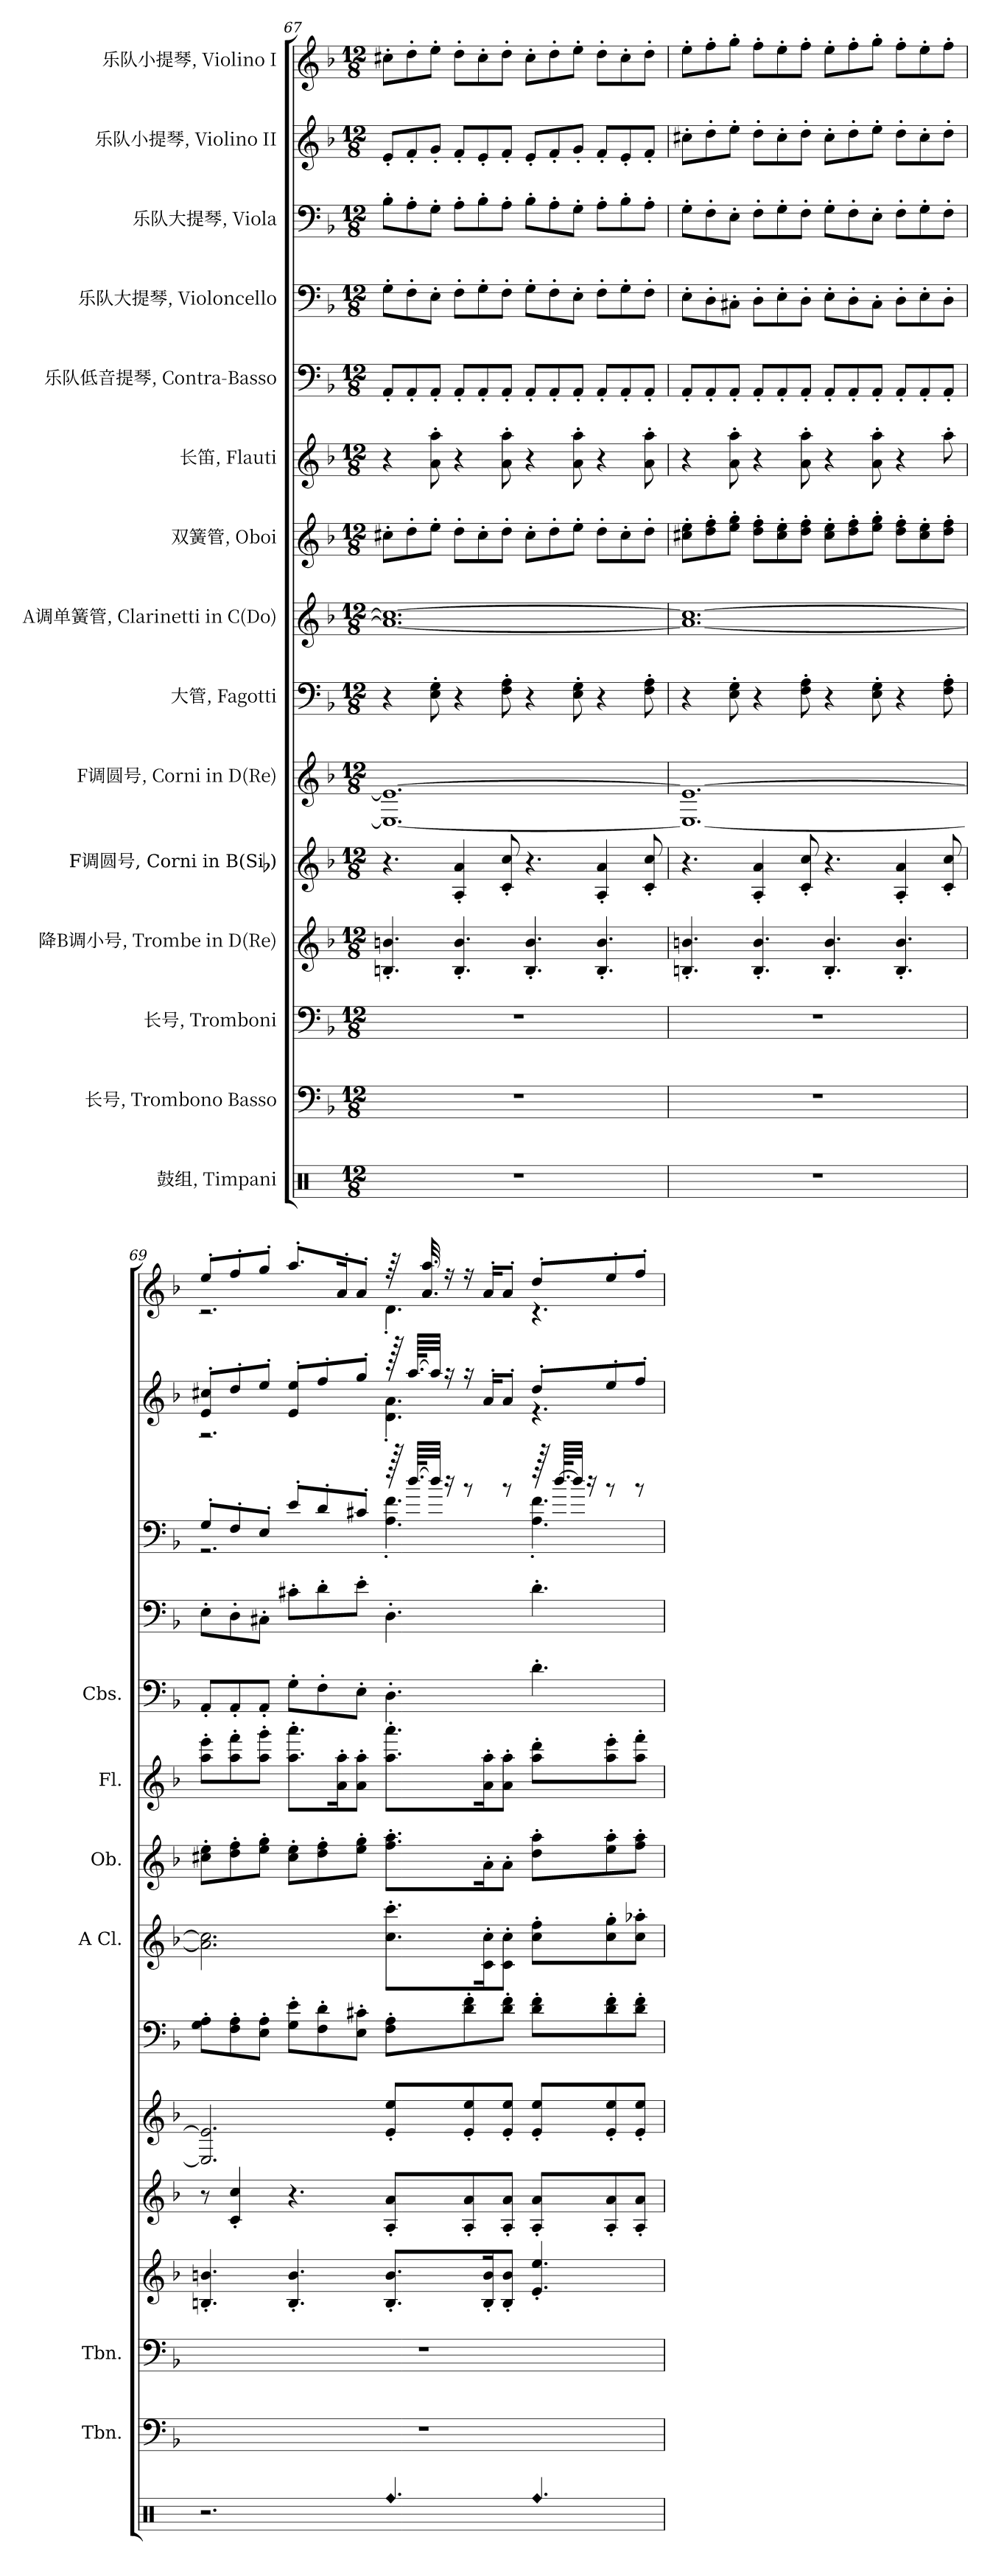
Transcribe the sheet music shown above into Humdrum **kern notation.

**kern	**kern	**kern	**kern	**kern	**kern	**kern	**kern	**kern	**kern	**kern	**kern	**kern	**kern	**kern
*part15	*part14	*part13	*part12	*part11	*part10	*part9	*part8	*part7	*part6	*part5	*part4	*part3	*part2	*part1
*staff15	*staff14	*staff13	*staff12	*staff11	*staff10	*staff9	*staff8	*staff7	*staff6	*staff5	*staff4	*staff3	*staff2	*staff1
*I"鼓组, Timpani	*I"长号, Trombono Basso	*I"长号, Tromboni	*I"降B调小号, Trombe in D(Re)	*I"F调圆号, Corni in B(Si-flat)	*I"F调圆号, Corni in D(Re)	*I"大管, Fagotti	*I"A调单簧管, Clarinetti in C(Do)	*I"双簧管, Oboi	*I"长笛, Flauti	*I"乐队低音提琴, Contra-Basso	*I"乐队大提琴, Violoncello	*I"乐队大提琴, Viola	*I"乐队小提琴, Violino II	*I"乐队小提琴, Violino I
*	*I'Tbn.	*I'Tbn.	*	*	*	*	*I'A Cl.	*I'Ob.	*I'Fl.	*I'Cbs.	*	*	*	*
!!LO:PB:g=z
*clefX	*clefF4	*clefF4	*clefG2	*clefG2	*clefG2	*clefF4	*clefG2	*clefG2	*clefG2	*clefF4	*clefF4	*clefF4	*clefG2	*clefG2
*	*	*	*ITrd1c2	*ITrd4c7	*ITrd4c7	*	*ITrd2c3	*	*	*ITrd7c12	*	*	*	*
*k[]	*k[b-]	*k[b-]	*k[b-e-a-]	*k[b-e-]	*k[b-e-]	*k[b-]	*k[f#c#]	*k[b-]	*k[b-]	*k[b-]	*k[b-]	*k[b-]	*k[b-]	*k[b-]
*M12/8	*M12/8	*M12/8	*M12/8	*M12/8	*M12/8	*M12/8	*M12/8	*M12/8	*M12/8	*M12/8	*M12/8	*M12/8	*M12/8	*M12/8
=67	=67	=67	=67	=67	=67	=67	=67	=67	=67	=67	=67	=67	=67	=67
1.r	1.r	1.r	4.An/' 4.an/'	4.r	1.AA_ 1.A_	4r	1.f_ 1.a_	8cc#X'\L	4r	8AAA'/L	8G'\L	8B-'\L	8e'/L	8cc#X'\L
.	.	.	.	.	.	.	.	8dd'\	.	8AAA'/	8F'\	8A'\	8f'/	8dd'\
.	.	.	.	.	.	8E\' 8G\'	.	8ee'\J	8a\' 8aa\'	8AAA'/J	8E'\J	8G'\J	8g'/J	8ee'\J
.	.	.	4.A/' 4.a/'	4D/' 4d/'	.	4r	.	8dd'\L	4r	8AAA'/L	8F'\L	8A'\L	8f'/L	8dd'\L
.	.	.	.	.	.	.	.	8cc#'\	.	8AAA'/	8G'\	8B-'\	8e'/	8cc#'\
.	.	.	.	8F/' 8f/'	.	8F\' 8A\'	.	8dd'\J	8a\' 8aa\'	8AAA'/J	8F'\J	8A'\J	8f'/J	8dd'\J
*	*	*	*	*	*	*	*	*	*	*	*	*	*	*MM171
.	.	.	4.A/' 4.a/'	4.r	.	4r	.	8cc#'\L	4r	8AAA'/L	8G'\L	8B-'\L	8e'/L	8cc#'\L
.	.	.	.	.	.	.	.	8dd'\	.	8AAA'/	8F'\	8A'\	8f'/	8dd'\
.	.	.	.	.	.	8E\' 8G\'	.	8ee'\J	8a\' 8aa\'	8AAA'/J	8E'\J	8G'\J	8g'/J	8ee'\J
.	.	.	4.A/' 4.a/'	4D/' 4d/'	.	4r	.	8dd'\L	4r	8AAA'/L	8F'\L	8A'\L	8f'/L	8dd'\L
.	.	.	.	.	.	.	.	8cc#'\	.	8AAA'/	8G'\	8B-'\	8e'/	8cc#'\
.	.	.	.	8F/' 8f/'	.	8F\' 8A\'	.	8dd'\J	8a\' 8aa\'	8AAA'/J	8F'\J	8A'\J	8f'/J	8dd'\J
=68	=68	=68	=68	=68	=68	=68	=68	=68	=68	=68	=68	=68	=68	=68
1.r	1.r	1.r	4.An/' 4.an/'	4.r	1.AA_ 1.A_	4r	1.f_ 1.a_	8cc#X\' 8ee\'L	4r	8AAA'/L	8E'\L	8G'\L	8cc#X'\L	8ee'\L
.	.	.	.	.	.	.	.	8dd\' 8ff\'	.	8AAA'/	8D'\	8F'\	8dd'\	8ff'\
.	.	.	.	.	.	8E\' 8G\'	.	8ee\' 8gg\'J	8a\' 8aa\'	8AAA'/J	8C#X'\J	8E'\J	8ee'\J	8gg'\J
.	.	.	4.A/' 4.a/'	4D/' 4d/'	.	4r	.	8dd\' 8ff\'L	4r	8AAA'/L	8D'\L	8F'\L	8dd'\L	8ff'\L
.	.	.	.	.	.	.	.	8cc#\' 8ee\'	.	8AAA'/	8E'\	8G'\	8cc#'\	8ee'\
.	.	.	.	8F/' 8f/'	.	8F\' 8A\'	.	8dd\' 8ff\'J	8a\' 8aa\'	8AAA'/J	8D'\J	8F'\J	8dd'\J	8ff'\J
*	*	*	*	*	*	*	*	*	*	*	*	*	*	*MM174
.	.	.	4.A/' 4.a/'	4.r	.	4r	.	8cc#\' 8ee\'L	4r	8AAA'/L	8E'\L	8G'\L	8cc#'\L	8ee'\L
.	.	.	.	.	.	.	.	8dd\' 8ff\'	.	8AAA'/	8D'\	8F'\	8dd'\	8ff'\
.	.	.	.	.	.	8E\' 8G\'	.	8ee\' 8gg\'J	8a\' 8aa\'	8AAA'/J	8C#'\J	8E'\J	8ee'\J	8gg'\J
.	.	.	4.A/' 4.a/'	4D/' 4d/'	.	4r	.	8dd\' 8ff\'L	4r	8AAA'/L	8D'\L	8F'\L	8dd'\L	8ff'\L
.	.	.	.	.	.	.	.	8cc#\' 8ee\'	.	8AAA'/	8E'\	8G'\	8cc#'\	8ee'\
.	.	.	.	8F/' 8f/'	.	8F\' 8A\'	.	8dd\' 8ff\'J	8aa'\	8AAA'/J	8D'\J	8F'\J	8dd'\J	8ff'\J
!!LO:PB:g=z
=69	=69	=69	=69	=69	=69	=69	=69	=69	=69	=69	=69	=69	=69	=69
*	*	*	*	*	*	*	*	*	*	*	*	*^	*^	*^
2.r	1.r	1.r	4.An/' 4.an/'	8r	2.AA/] 2.A/]	8G\' 8A\'L	2.f\] 2.a\]	8cc#X\' 8ee\'L	8aa\' 8eee\'L	8AAA'/L	8E'\L	8G'/L	2.r	8e/' 8cc#X/'L	2.r	8ee'/L	2.r
.	.	.	.	4F/' 4f/'	.	8F\' 8A\'	.	8dd\' 8ff\'	8aa\' 8fff\'	8AAA'/	8D'\	8F'/	.	8dd'/	.	8ff'/	.
.	.	.	.	.	.	8E\' 8A\'J	.	8ee\' 8gg\'J	8aa\' 8ggg\'J	8AAA'/J	8C#X'\J	8E'/J	.	8ee'/J	.	8gg'/J	.
*	*	*	*	*	*	*	*	*	*	*	*	*	*	*	*	*MM176	*
.	.	.	4.A/' 4.a/'	4.r	.	8G\' 8e\'L	.	8cc#\' 8ee\'L	8.aa\' 8.aaa\'L	8GG'\L	8c#X'\L	8e'/L	.	8e/' 8ee/'L	.	8.aa'/L	.
.	.	.	.	.	.	8F\' 8d\'	.	8dd\' 8ff\'	.	8FF'\	8d'\	8d'/	.	8ff'/	.	.	.
.	.	.	.	.	.	.	.	.	16a\' 16aa\'K	.	.	.	.	.	.	16a'/K	.
.	.	.	.	.	.	8E\' 8c#X\'J	.	8ee\' 8gg\'J	8a\' 8aa\'J	8EE'\J	8e'\J	8c#X'/J	.	8gg'/J	.	8a'/J	.
*	*	*	*	*	*	*	*	*	*	*	*	*	*	*	*	*MM163	*
!LO:N:head=diamond	!	!	!	!	!	!	!	!	!	!	!	!	!	!	!	!	!
4.Rff/	.	.	8.A/' 8.a/'L	8D/' 8d/'L	8A/' 8a/'L	8F\' 8A\'L	8.a\' 8.aa\'L	8.ff\' 8.aa\'L	8.aa\' 8.aaa\'L	4.DD'\	4.D'\	128r	4.A\' 4.f\'	128r	4.d\' 4.a\'	64r	4.d'\
.	.	.	.	.	.	.	.	.	.	.	.	[64.dd/KLLL	.	[64.aa/KLLL	.	.	.
.	.	.	.	.	.	.	.	.	.	.	.	.	.	.	.	32.a/ 32.aa/	.
.	.	.	.	.	.	.	.	.	.	.	.	32dd/JJJ]	.	32aa/JJJ]	.	.	.
.	.	.	.	.	.	.	.	.	.	.	.	16r	.	16r	.	16r	.
.	.	.	.	8D/' 8d/'	8A/' 8a/'	8d\' 8f\'	.	.	.	.	.	8r	.	16r	.	16r	.
.	.	.	16A/' 16a/'K	.	.	.	16A\' 16a\'K	16a'\K	16a\' 16aa\'K	.	.	.	.	16a'/KL	.	16a'/KL	.
.	.	.	8A/' 8a/'J	8D/' 8d/'J	8A/' 8a/'J	8d\' 8f\'J	8A\' 8a\'J	8a'\J	8a\' 8aa\'J	.	.	8r	.	8a'/J	.	8a'/J	.
*	*	*	*	*	*	*	*	*	*	*	*	*	*	*	*	*MM168	*
!LO:N:head=diamond	!	!	!	!	!	!	!	!	!	!	!	!	!	!	!	!	!
4.Rff/	.	.	4.d/' 4.dd/'	8D/' 8d/'L	8A/' 8a/'L	8d\' 8f\'L	8a\' 8dd\'L	8dd\' 8aa\'L	8aa\' 8ddd\'L	4.D'\	4.d'\	128r	4.A\' 4.f\'	8dd'/L	4.r	8dd'/L	4.r
.	.	.	.	.	.	.	.	.	.	.	.	[64.dd/KLLL	.	.	.	.	.
.	.	.	.	.	.	.	.	.	.	.	.	32dd/JJJ]	.	.	.	.	.
.	.	.	.	.	.	.	.	.	.	.	.	16r	.	.	.	.	.
.	.	.	.	8D/' 8d/'	8A/' 8a/'	8d\' 8f\'	8a\' 8ee\'	8ee\' 8aa\'	8aa\' 8eee\'	.	.	8r	.	8ee'/	.	8ee'/	.
.	.	.	.	8D/' 8d/'J	8A/' 8a/'J	8d\' 8f\'J	8a\' 8ffn\'J	8ff\' 8aa\'J	8aa\' 8fff\'J	.	.	8r	.	8ff'/J	.	8ff'/J	.
*	*	*	*	*	*	*	*	*	*	*	*	*v	*v	*	*	*v	*v
*	*	*	*	*	*	*	*	*	*	*	*	*	*v	*v	*
=	=	=	=	=	=	=	=	=	=	=	=	=	=	=
*-	*-	*-	*-	*-	*-	*-	*-	*-	*-	*-	*-	*-	*-	*-
